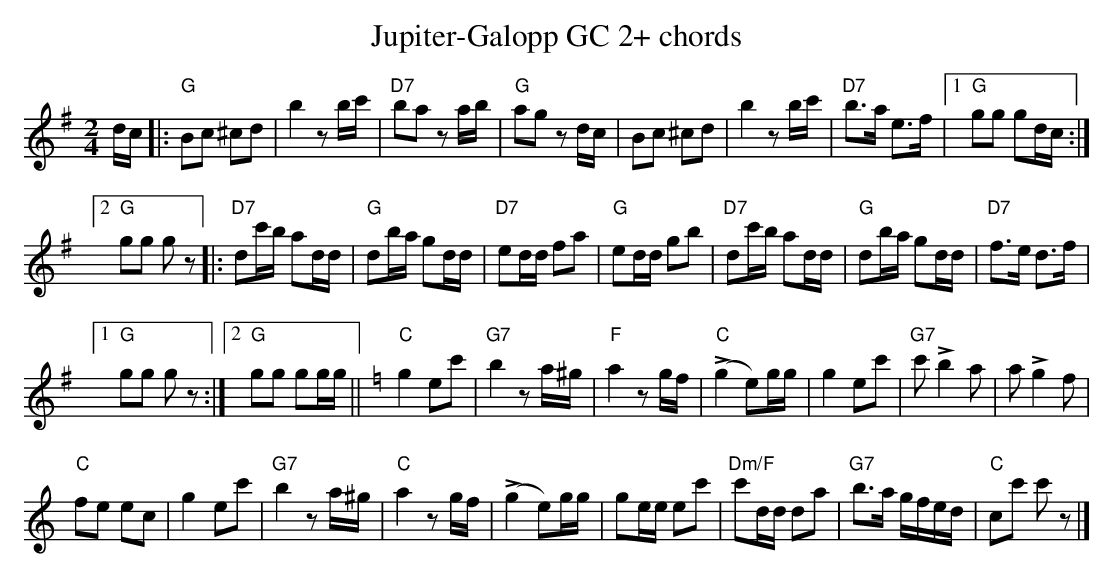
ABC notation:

X:1
T:Jupiter-Galopp GC 2+ chords
M:2/4
L:1/16
K:G %%MIDI gchordon
dc |: "G"B2c2 ^c2d2 | b4z2bc' | "D7"b2a2 z2ab | "G"a2g2 z2dc | B2c2 ^c2d2 | b4z2bc' | "D7"b3a e3f |1 "G"g2g2 g2dc :|2
"G"g2g2 g2z2 |: "D7"d2c'b a2dd | "G"d2ba g2dd | "D7"e2dd f2a2 | "G"e2dd g2b2 | "D7"d2c'b a2dd | "G"d2ba g2dd | "D7"f3e d3f |1
"G"g2g2 g2z2 :|2 "G"g2g2 g2gg || [K:C] "C"g4 e2c'2 | "G7"b4z2a^g | "F"a4z2 gf | "C"(!>!g4 e2)gg | g4 e2c'2 | "G7"c'2!>!b4a2 | a2!>!g4f2 |
"C"f2e2 e2c2 | g4 e2c'2 | "G7"b4z2a^g | "C"a4z2gf | (!>!g4 e2)gg | g2ee e2c'2 | "Dm/F"c'2dd d2a2 | "G7"b3a gfed | "C"c2c'2 c'2z2 |]
